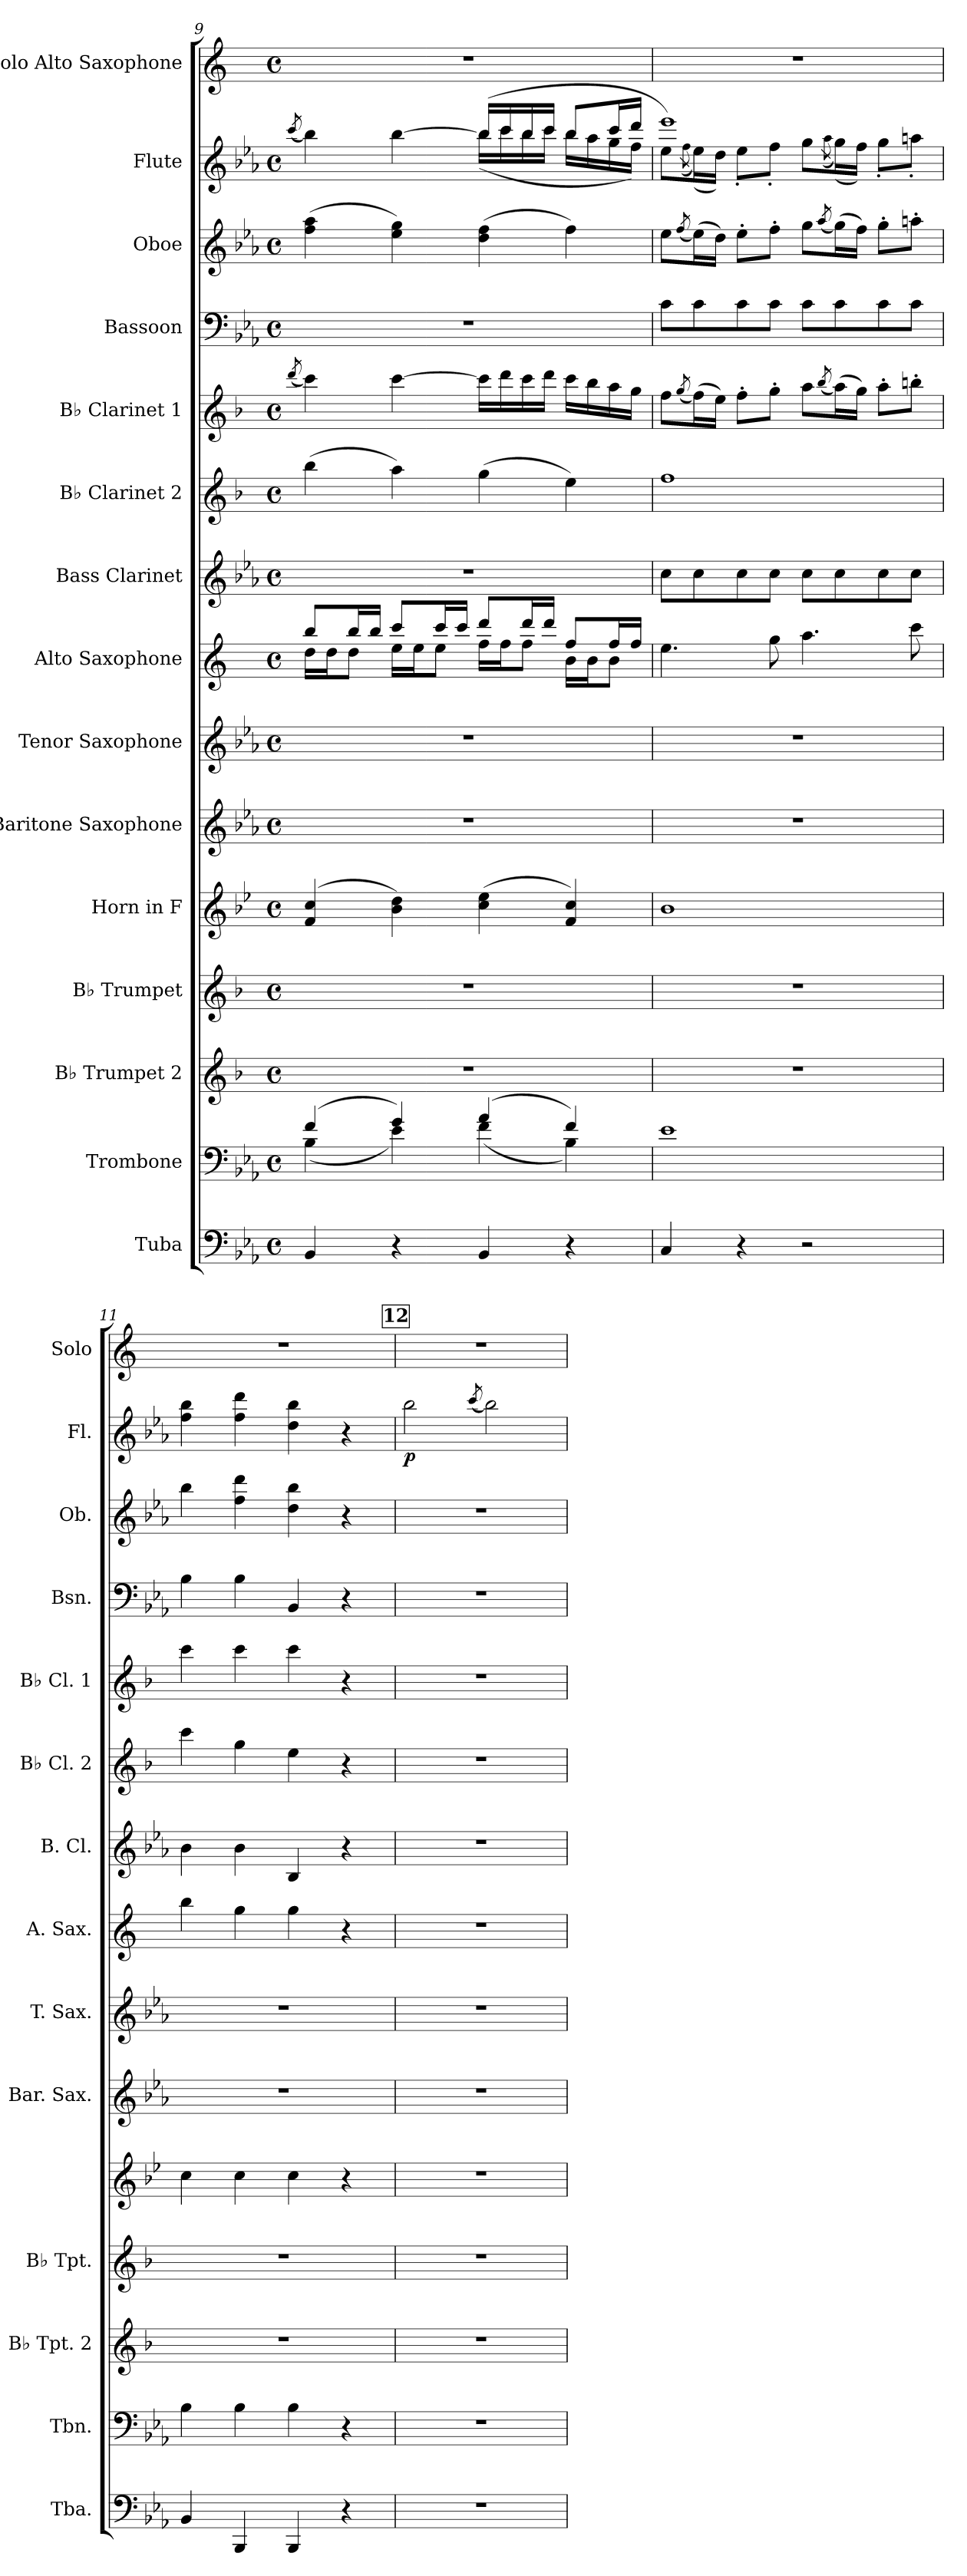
**kern	**kern	**kern	**kern	**kern	**kern	**kern	**kern	**kern	**kern	**kern	**kern	**kern	**kern	**dynam	**kern
*part15	*part14	*part13	*part12	*part11	*part10	*part9	*part8	*part7	*part6	*part5	*part4	*part3	*part2	*part2	*part1
*staff15	*staff14	*staff13	*staff12	*staff11	*staff10	*staff9	*staff8	*staff7	*staff6	*staff5	*staff4	*staff3	*staff2	*staff2	*staff1
*I"Tuba	*I"Trombone	*I"B♭ Trumpet 2	*I"B♭ Trumpet	*I"Horn in F	*I"Baritone Saxophone	*I"Tenor Saxophone	*I"Alto Saxophone	*I"Bass Clarinet	*I"B♭ Clarinet 2	*I"B♭ Clarinet 1	*I"Bassoon	*I"Oboe	*I"Flute	*	*I"Solo Alto Saxophone
*I'Tba.	*I'Tbn.	*I'B♭ Tpt. 2	*I'B♭ Tpt.	*	*I'Bar. Sax.	*I'T. Sax.	*I'A. Sax.	*I'B. Cl.	*I'B♭ Cl. 2	*I'B♭ Cl. 1	*I'Bsn.	*I'Ob.	*I'Fl.	*	*I'Solo
*clefF4	*clefF4	*clefG2	*clefG2	*clefG2	*clefG2	*clefG2	*clefG2	*clefG2	*clefG2	*clefG2	*clefF4	*clefG2	*clefG2	*	*clefG2
*	*	*ITrd1c2	*ITrd1c2	*ITrd4c7	*ITrd12c21	*ITrd8c14	*ITrd5c9	*ITrd8c14	*ITrd1c2	*ITrd1c2	*	*	*	*	*ITrd5c9
*k[b-e-a-]	*k[b-e-a-]	*k[b-e-a-]	*k[b-e-a-]	*k[b-e-a-]	*k[b-e-a-]	*k[b-e-a-]	*k[b-e-a-]	*k[b-e-a-]	*k[b-e-a-]	*k[b-e-a-]	*k[b-e-a-]	*k[b-e-a-]	*k[b-e-a-]	*	*k[b-e-a-]
*M4/4	*M4/4	*M4/4	*M4/4	*M4/4	*M4/4	*M4/4	*M4/4	*M4/4	*M4/4	*M4/4	*M4/4	*M4/4	*M4/4	*	*M4/4
*met(c)	*met(c)	*met(c)	*met(c)	*met(c)	*met(c)	*met(c)	*met(c)	*met(c)	*met(c)	*met(c)	*met(c)	*met(c)	*met(c)	*	*met(c)
=9	=9	=9	=9	=9	=9	=9	=9	=9	=9	=9	=9	=9	=9	=9	=9
.	.	.	.	.	.	.	.	.	.	(<8qccc/	.	.	(<8qccc/	.	.
*	*^	*	*	*	*	*	*^	*	*	*	*	*	*^	*	*
4BB-/	(>4f/	(<4B-\	1r	1r	(>4B-/ 4f/	1r	1r	8dd/L	16f\LL	1r	(>4aa-\	4bb-\)	1r	(>4ff\ 4aa-\	4bb-\)	2ryy	.	1r
.	.	.	.	.	.	.	.	.	16f\J	.	.	.	.	.	.	.	.	.
.	.	.	.	.	.	.	.	16dd/L	8f\J	.	.	.	.	.	.	.	.	.
.	.	.	.	.	.	.	.	16dd/JJ	.	.	.	.	.	.	.	.	.	.
4r	4g/)	4e-\)	.	.	4e-\ 4g\)	.	.	8ee-/L	16g\LL	.	4gg\)	[4bb-\	.	4ee-\ 4gg\)	[4bb-\	.	.	.
.	.	.	.	.	.	.	.	.	16g\J	.	.	.	.	.	.	.	.	.
.	.	.	.	.	.	.	.	16ee-/L	8g\J	.	.	.	.	.	.	.	.	.
.	.	.	.	.	.	.	.	16ee-/JJ	.	.	.	.	.	.	.	.	.	.
4BB-/	(>4a-/	(<4f\	.	.	(>4f\ 4a-\	.	.	8ff/L	16a-\LL	.	(>4ff\	16bb-\LL]	.	(>4dd\ 4ff\	(>16bb-/LL	(<16bb-\LL]	.	.
.	.	.	.	.	.	.	.	.	16a-\J	.	.	16ccc\	.	.	16ccc/	16ccc\	.	.
.	.	.	.	.	.	.	.	16ff/L	8a-\J	.	.	16bb-\	.	.	16bb-/	16bb-\	.	.
.	.	.	.	.	.	.	.	16ff/JJ	.	.	.	16ccc\JJ	.	.	16ccc/JJ	16ccc\JJ	.	.
4r	4f/)	4B-\)	.	.	4B-/ 4f/)	.	.	8a-/L	16d\LL	.	4dd\)	16bb-\LL	.	4ff\)	8bb-/L	16bb-\LL	.	.
.	.	.	.	.	.	.	.	.	16d\J	.	.	16aa-\	.	.	.	16aa-\	.	.
.	.	.	.	.	.	.	.	16a-/L	8d\J	.	.	16gg\	.	.	16ccc/L	16gg\	.	.
.	.	.	.	.	.	.	.	16a-/JJ	.	.	.	16ff\JJ	.	.	16ddd/JJ	16ff\JJ)	.	.
*	*v	*v	*	*	*	*	*	*v	*v	*	*	*	*	*	*	*	*	*
=10	=10	=10	=10	=10	=10	=10	=10	=10	=10	=10	=10	=10	=10	=10	=10	=10
4C/	1e-	1r	1r	1e-	1r	1r	4.g\	8c\L	1ee-	8ee-\L	8c\L	8ee-\L	1eee-)	8ee-\L	.	1r
.	.	.	.	.	.	.	.	.	.	(<8qff/	.	(<8qff/	.	(>8qff\	.	.
.	.	.	.	.	.	.	.	8c\	.	(>16ee-\L)	8c\	(>16ee-\L)	.	(<16ee-\L)	.	.
.	.	.	.	.	.	.	.	.	.	16dd\JJ)	.	16dd\JJ)	.	16dd\JJ)	.	.
4r	.	.	.	.	.	.	.	8c\	.	8ee-'\L	8c\	8ee-'\L	.	8ee-'\L	.	.
.	.	.	.	.	.	.	8b-\	8c\J	.	8ff'\J	8c\J	8ff'\J	.	8ff'\J	.	.
2r	.	.	.	.	.	.	4.cc\	8c\L	.	8gg\L	8c\L	8gg\L	.	8gg\L	.	.
.	.	.	.	.	.	.	.	.	.	(<8qaa-/	.	(<8qaa-/	.	(>8qaa-\	.	.
.	.	.	.	.	.	.	.	8c\	.	(>16gg\L)	8c\	(>16gg\L)	.	(<16gg\L)	.	.
.	.	.	.	.	.	.	.	.	.	16ff\JJ)	.	16ff\JJ)	.	16ff\JJ)	.	.
.	.	.	.	.	.	.	.	8c\	.	8gg'\L	8c\	8gg'\L	.	8gg'\L	.	.
.	.	.	.	.	.	.	8ee-\	8c\J	.	8aan'\J	8c\J	8aan'\J	.	8aan'\J	.	.
*	*	*	*	*	*	*	*	*	*	*	*	*	*v	*v	*	*
=11	=11	=11	=11	=11	=11	=11	=11	=11	=11	=11	=11	=11	=11	=11	=11
4BB-/	4B-\	1r	1r	4f\	1r	1r	4dd\	4B-\	4bb-\	4bb-\	4B-\	4bb-\	4ff\ 4bb-\	.	1r
4BBB-/	4B-\	.	.	4f\	.	.	4b-\	4B-\	4ff\	4bb-\	4B-\	4ff\ 4ddd\	4ff\ 4ddd\	.	.
4BBB-/	4B-\	.	.	4f\	.	.	4b-\	4BB-/	4dd\	4bb-\	4BB-/	4dd\ 4bb-\	4dd\ 4bb-\	.	.
4r	4r	.	.	4r	.	.	4r	4r	4r	4r	4r	4r	4r	.	.
!!LO:REH:place=s1:a:B:fs=14:t=12
=12	=12	=12	=12	=12	=12	=12	=12	=12	=12	=12	=12	=12	=12	=12	=12
!	!	!	!	!	!	!	!	!	!	!	!	!	!	!LO:DY:b	!
1r	1r	1r	1r	1r	1r	1r	1r	1r	1r	1r	1r	1r	2bb-\	p	1r
.	.	.	.	.	.	.	.	.	.	.	.	.	(<8qccc/	.	.
.	.	.	.	.	.	.	.	.	.	.	.	.	2bb-\)	.	.
=	=	=	=	=	=	=	=	=	=	=	=	=	=	=	=
*-	*-	*-	*-	*-	*-	*-	*-	*-	*-	*-	*-	*-	*-	*-	*-
